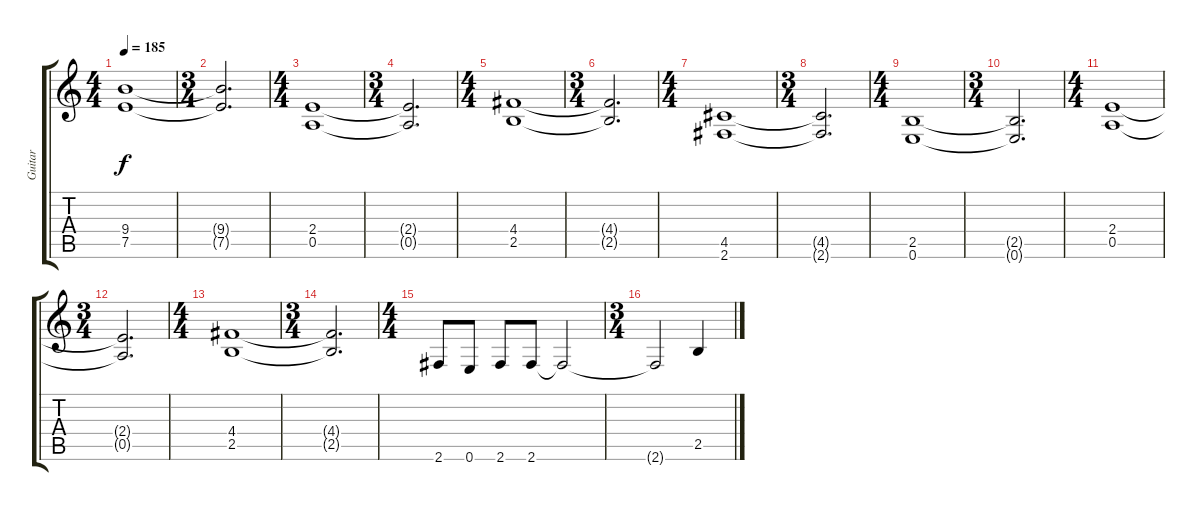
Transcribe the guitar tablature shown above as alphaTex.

\track ("Guitar" "Guitar") {instrument distortionguitar}
\staff {score tabs}
\tuning (E4 B3 G3 D3 A2 E2) {hide}
\ts (4 4)
\tempo 185
\clef g2
\ks c
(9.4 7.5).1{dy f} |
\ts (3 4)
(9.4{t} 7.5{t}).2{d} |
\ts (4 4)
(2.4 0.5).1 |
\ts (3 4)
(2.4{t} 0.5{t}).2{d} |
\ts (4 4)
(4.4 2.5).1 |
\ts (3 4)
(4.4{t} 2.5{t}).2{d} |
\ts (4 4)
(4.5 2.6).1 |
\ts (3 4)
(4.5{t} 2.6{t}).2{d} |
\ts (4 4)
(2.5 0.6).1 |
\ts (3 4)
(2.5{t} 0.6{t}).2{d} |
\ts (4 4)
(2.4 0.5).1 |
\ts (3 4)
(2.4{t} 0.5{t}).2{d} |
\ts (4 4)
(4.4 2.5).1 |
\ts (3 4)
(4.4{t} 2.5{t}).2{d} |
\ts (4 4)
2.6.8 0.6.8 2.6.8 2.6.8 2.6{t}.2 |
\ts (3 4)
2.6{t}.2 2.5.4
